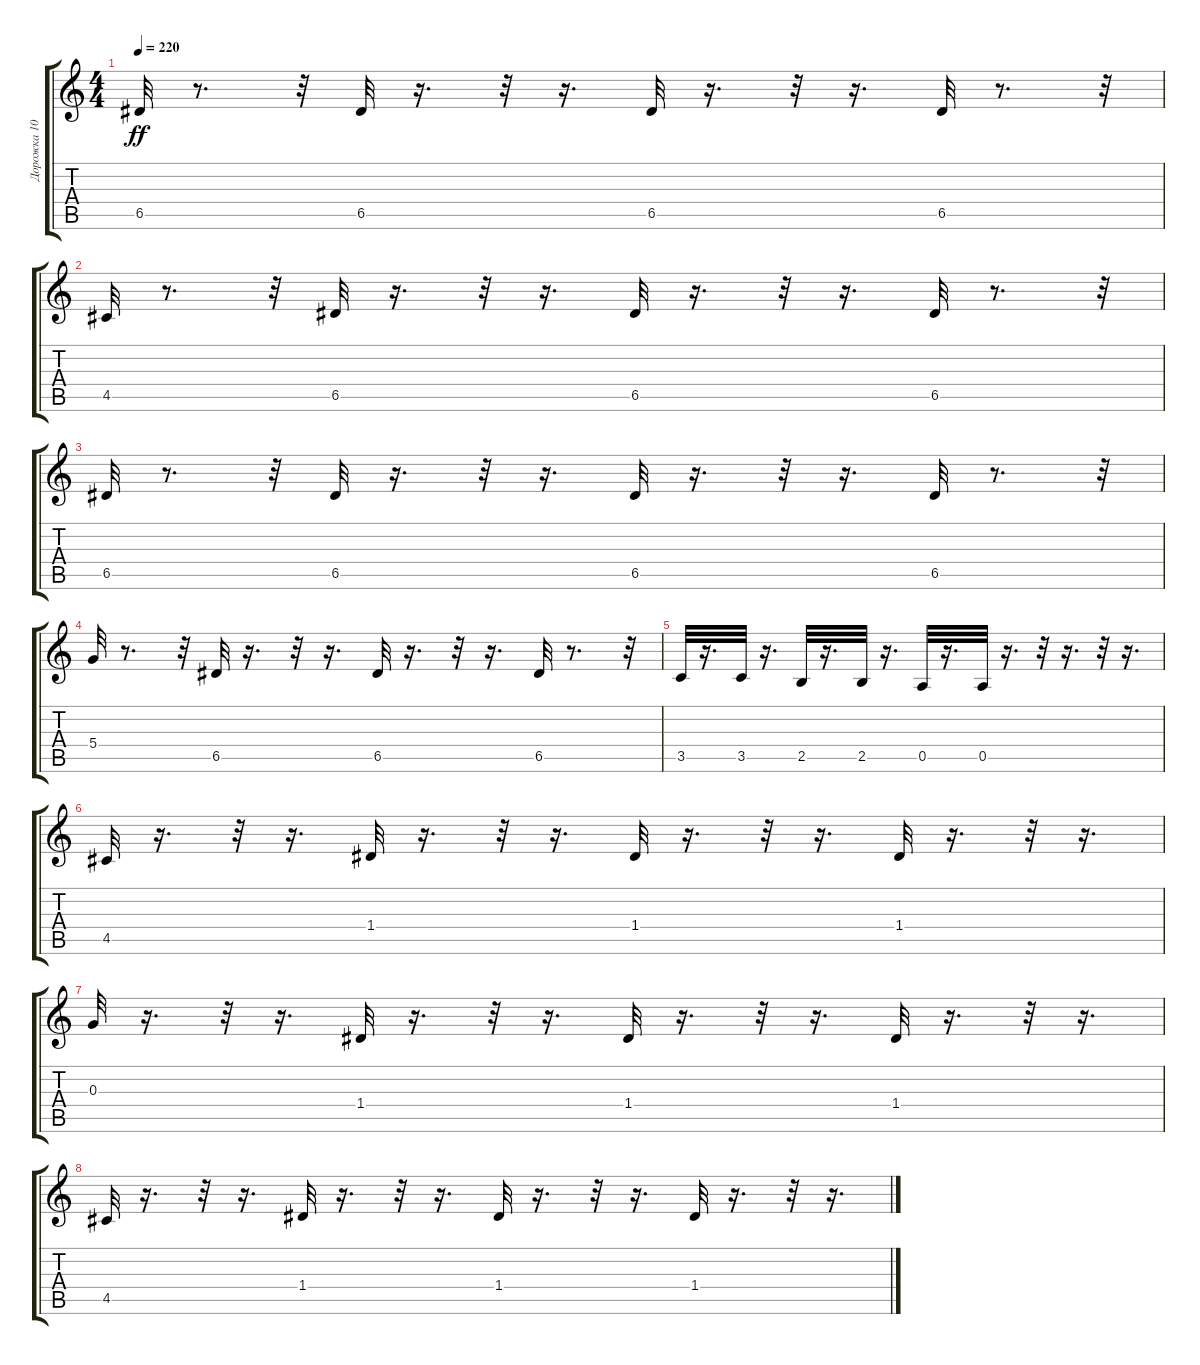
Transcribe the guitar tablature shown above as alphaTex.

\track ("Дорожка 10" "Дорожка 10") {instrument acousticguitarnylon}
\staff {score tabs}
\tuning (E4 B3 G3 D3 A2 E2) {hide}
\ts (4 4)
\tempo 220
\clef g2
\ks c
6.5.32{dy ff} r.8{d} r.32 6.5.32 r.16{d} r.32 r.16{d} 6.5.32 r.16{d} r.32 r.16{d} 6.5.32 r.8{d} r.32 |
4.5.32 r.8{d} r.32 6.5.32 r.16{d} r.32 r.16{d} 6.5.32 r.16{d} r.32 r.16{d} 6.5.32 r.8{d} r.32 |
6.5.32 r.8{d} r.32 6.5.32 r.16{d} r.32 r.16{d} 6.5.32 r.16{d} r.32 r.16{d} 6.5.32 r.8{d} r.32 |
5.4.32 r.8{d} r.32 6.5.32 r.16{d} r.32 r.16{d} 6.5.32 r.16{d} r.32 r.16{d} 6.5.32 r.8{d} r.32 |
3.5.32 r.16{d} 3.5.32 r.16{d} 2.5.32 r.16{d} 2.5.32 r.16{d} 0.5.32 r.16{d} 0.5.32 r.16{d} r.32 r.16{d} r.32 r.16{d} |
4.5.32 r.16{d} r.32 r.16{d} 1.4.32 r.16{d} r.32 r.16{d} 1.4.32 r.16{d} r.32 r.16{d} 1.4.32 r.16{d} r.32 r.16{d} |
0.3.32 r.16{d} r.32 r.16{d} 1.4.32 r.16{d} r.32 r.16{d} 1.4.32 r.16{d} r.32 r.16{d} 1.4.32 r.16{d} r.32 r.16{d} |
4.5.32 r.16{d} r.32 r.16{d} 1.4.32 r.16{d} r.32 r.16{d} 1.4.32 r.16{d} r.32 r.16{d} 1.4.32 r.16{d} r.32 r.16{d}
